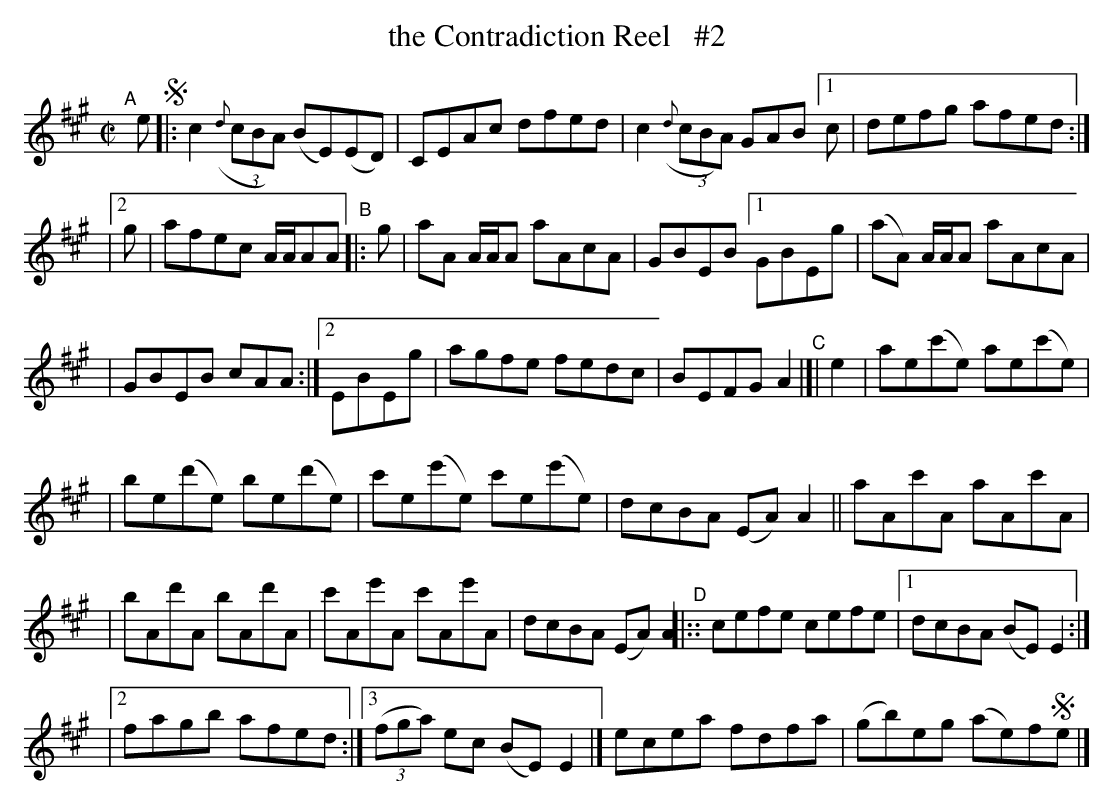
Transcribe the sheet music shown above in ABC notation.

X:1
T: the Contradiction Reel   #2
M: C|
L: 1/8
K: A
"^A"[|] e !segno!\
|: c2(3({d}cBA) (BE)(ED) | CEAc dfed | c2(3({d}cBA) GAB [1 c | defg afed :|
|[2 g | afec A/A/AA "^B"|: g | aA A/A/A aAcA | GBEB [1 GBEg | (aA) A/A/A aAcA |
| GBEB cAA :|[2 EBEg | agfe fedc | BEFG A2  "^C"|[| e2 | ae(c'e) ae(c'e) |
| be(d'e) be(d'e) | c'e(e'e) c'e(e'e) | dcBA (EA)A2 || aAc'A aAc'A |
| bAd'A bAd'A | c'Ae'A c'Ae'A | dcBA (EA)A2 "^D"|:: cefe cefe |[1 dcBA (BE)E2 :|
|[2 fagb afed :|[3 (3(fga) ec (BE)E2 |] ecea fdfa | (gb)eg (ae)f!segno!e |]
